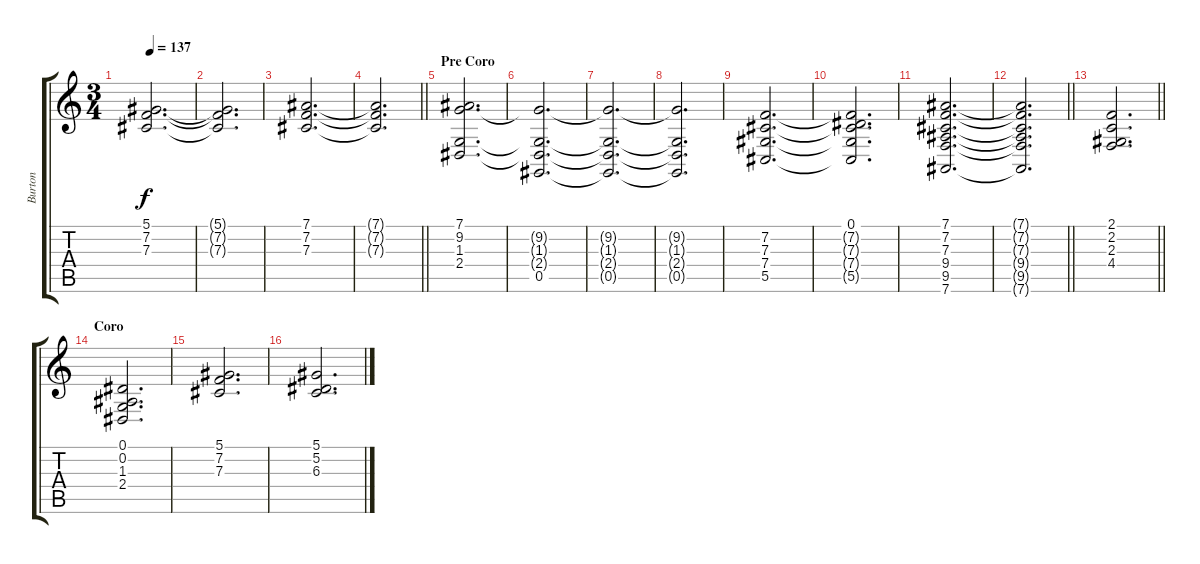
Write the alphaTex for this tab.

\track ("Burton" "Burton") {instrument stringensemble1}
\staff {score tabs}
\tuning (Eb4 Bb3 Gb3 Db3 Ab2 Eb2) {hide}
\ts (3 4)
\tempo 137
\clef g2
\ks c
(5.1 7.2 7.3).2{d dy f} |
(5.1{t} 7.2{t} 7.3{t}).2{d} |
(7.1 7.2 7.3).2{d} |
\barLineRight lightlight
(7.1{t} 7.2{t} 7.3{t}).2{d} |
\section ("" "Pre Coro")
(7.1 9.2 1.3 2.4).2{d} |
(9.2{t} 1.3{t} 2.4{t} 0.5).2{d} |
(9.2{t} 1.3{t} 2.4{t} 0.5{t}).2{d} |
(9.2{t} 1.3{t} 2.4{t} 0.5{t}).2{d} |
(7.2 7.3 7.4 5.5).2{d} |
(0.1 7.2{t} 7.3{t} 7.4{t} 5.5{t}).2{d} |
(7.1 7.2 7.3 9.4 9.5 7.6).2{d} |
\barLineRight lightlight
(7.1{t} 7.2{t} 7.3{t} 9.4{t} 9.5{t} 7.6{t}).2{d} |
\section ("" "")
\barLineRight lightlight
(2.1 2.2 2.3 4.4).2{d} |
\section ("" "Coro")
(0.1 0.2 1.3 2.4).2{d} |
(5.1 7.2 7.3).2{d} |
(5.1 5.2 6.3).2{d}
